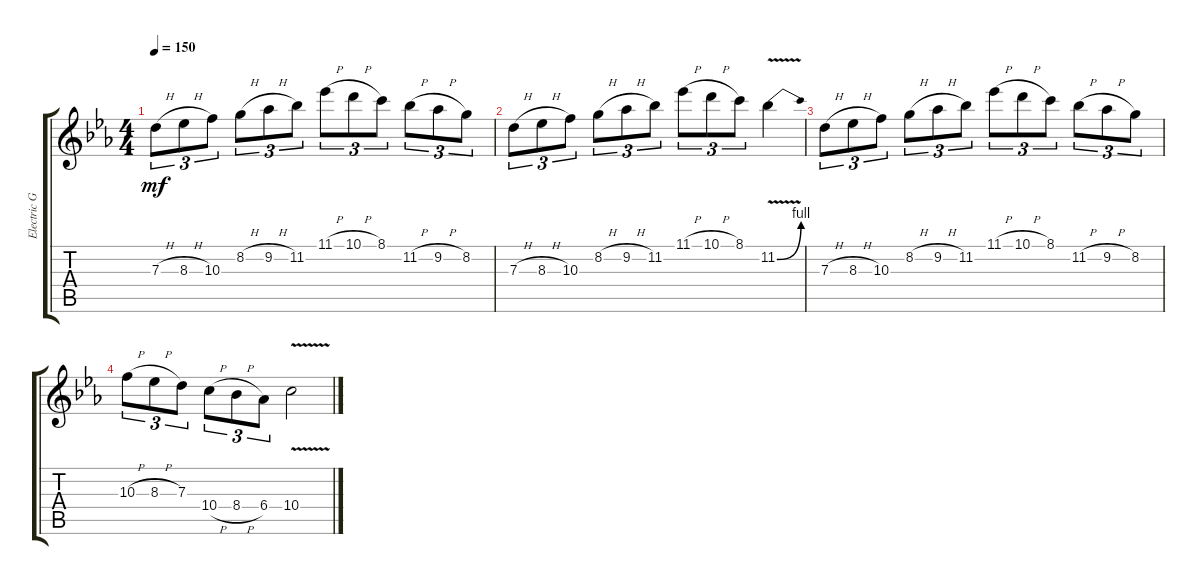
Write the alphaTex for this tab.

\track ("Electric Guitar" "Electric G") {instrument electricguitarclean}
\staff {score tabs}
\tuning (E4 B3 G3 D3 A2 E2) {hide}
\ts (4 4)
\tempo 150
\clef g2
\ks cminor
7.3{h}.8{tu (3 2) dy mf instrument electricguitarclean} 8.3{h}.8{tu (3 2)} 10.3.8{tu (3 2)} 8.2{h}.8{tu (3 2)} 9.2{h}.8{tu (3 2)} 11.2.8{tu (3 2)} 11.1{h}.8{tu (3 2)} 10.1{h}.8{tu (3 2)} 8.1.8{tu (3 2)} 11.2{h}.8{tu (3 2)} 9.2{h}.8{tu (3 2)} 8.2.8{tu (3 2)} |
7.3{h}.8{tu (3 2)} 8.3{h}.8{tu (3 2)} 10.3.8{tu (3 2)} 8.2{h}.8{tu (3 2)} 9.2{h}.8{tu (3 2)} 11.2.8{tu (3 2)} 11.1{h}.8{tu (3 2)} 10.1{h}.8{tu (3 2)} 8.1.8{tu (3 2)} 11.2{be (bend 0 0 60 4) v}.4 |
7.3{h}.8{tu (3 2)} 8.3{h}.8{tu (3 2)} 10.3.8{tu (3 2)} 8.2{h}.8{tu (3 2)} 9.2{h}.8{tu (3 2)} 11.2.8{tu (3 2)} 11.1{h}.8{tu (3 2)} 10.1{h}.8{tu (3 2)} 8.1.8{tu (3 2)} 11.2{h}.8{tu (3 2)} 9.2{h}.8{tu (3 2)} 8.2.8{tu (3 2)} |
10.3{h}.8{tu (3 2)} 8.3{h}.8{tu (3 2)} 7.3.8{tu (3 2)} 10.4{h}.8{tu (3 2)} 8.4{h}.8{tu (3 2)} 6.4.8{tu (3 2)} 10.4{v}.2
